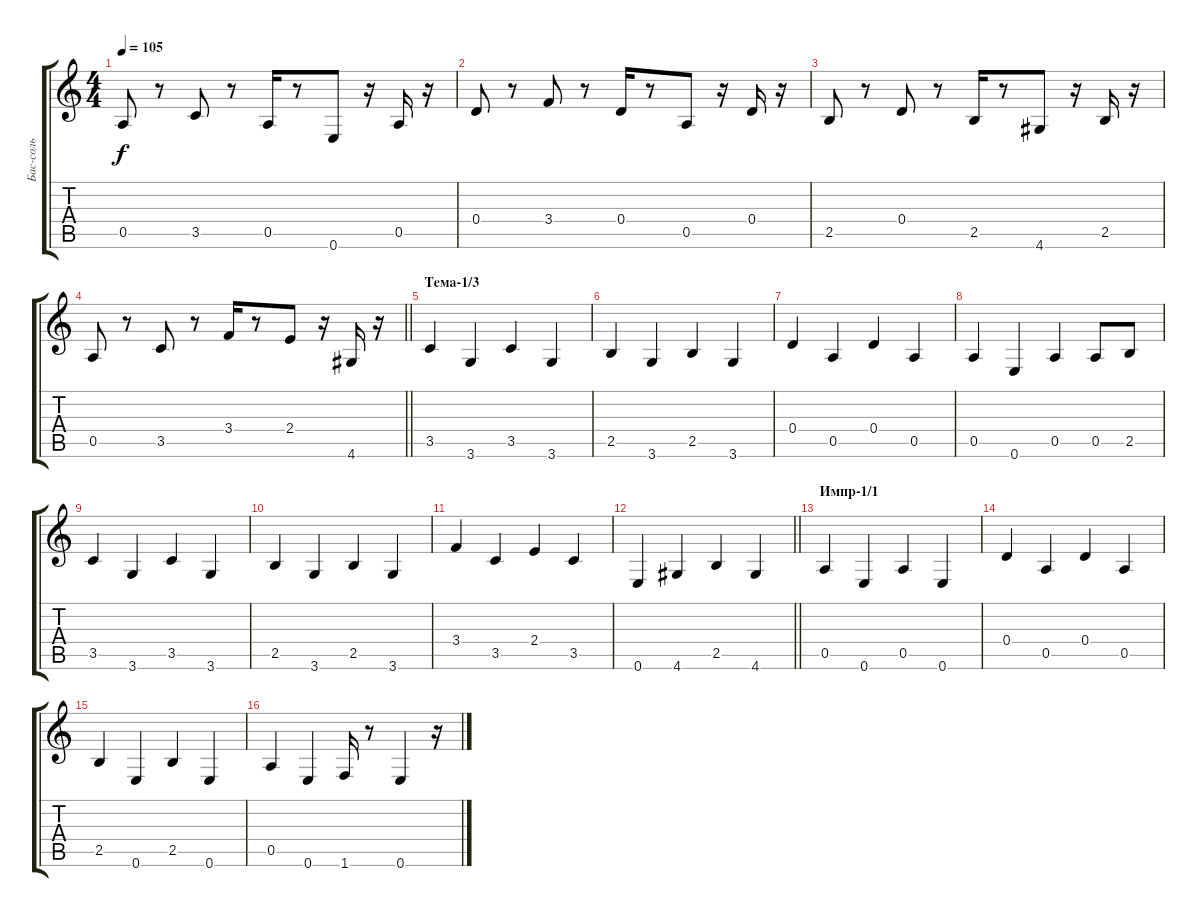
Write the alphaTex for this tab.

\track ("Бас-соль" "Бас-соль") {mute instrument electricbasspick}
\staff {score tabs}
\tuning (E4 B3 G3 D3 A2 E2) {hide}
\ts (4 4)
\tempo 105
\clef g2
\ks c
0.5.8{dy f} r.8 3.5.8 r.8 0.5.16 r.8 0.6.8 r.16 0.5.16 r.16 |
0.4.8 r.8 3.4.8 r.8 0.4.16 r.8 0.5.8 r.16 0.4.16 r.16 |
2.5.8 r.8 0.4.8 r.8 2.5.16 r.8 4.6.8 r.16 2.5.16 r.16 |
\barLineRight lightlight
0.5.8 r.8 3.5.8 r.8 3.4.16 r.8 2.4.8 r.16 4.6.16 r.16 |
\section ("" "Тема-1/3")
3.5.4 3.6.4 3.5.4 3.6.4 |
2.5.4 3.6.4 2.5.4 3.6.4 |
0.4.4 0.5.4 0.4.4 0.5.4 |
0.5.4 0.6.4 0.5.4 0.5.8 2.5.8 |
3.5.4 3.6.4 3.5.4 3.6.4 |
2.5.4 3.6.4 2.5.4 3.6.4 |
3.4.4 3.5.4 2.4.4 3.5.4 |
\barLineRight lightlight
0.6.4 4.6.4 2.5.4 4.6.4 |
\section ("" "Импр-1/1")
0.5.4 0.6.4 0.5.4 0.6.4 |
0.4.4 0.5.4 0.4.4 0.5.4 |
2.5.4 0.6.4 2.5.4 0.6.4 |
0.5.4 0.6.4 1.6.16 r.8 0.6.4 r.16
